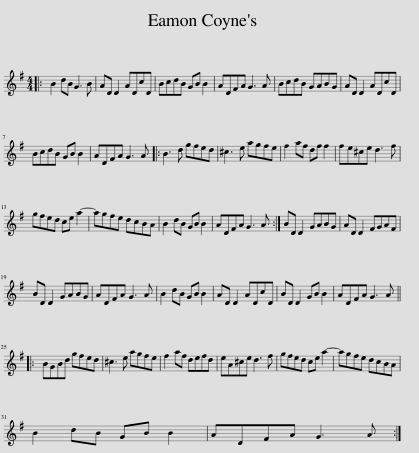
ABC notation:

X:1
L:1/8
M:4/4
I:linebreak $
K:G
V:1 treble
V:1
|: B2 dB G3 B | AD D2 ADcD | BcdB GB B2 | ADFA G3 A | BcdB GABG | %5
 AD D2 ADcD |$ BcdB GB B2 | ADFA G3 A |: B3 d gfed | ^c3 e agfe | %10
 f2 af df f2 | fe^ce d3 f |$ gfed ce a2- | agfe dcBA | B2 dB GB B2 | %15
 ADFA G3 A :| BD D2 GABG | AD D2 FGAF |$ BD D2 GABG | ADFA G3 A | %20
 B2 dB GB B2 | AD D2 ADcD | BD D2 GB B2 | ADFA G3 A |:$ BGBd gfed | %25
 ^c3 e agfe | f2 af defd | eA^ce d3 f | gfed ce a2- | agfe dcBA |$ %30
 B2 dB GB B2 | ADFA G3 A :| %32
